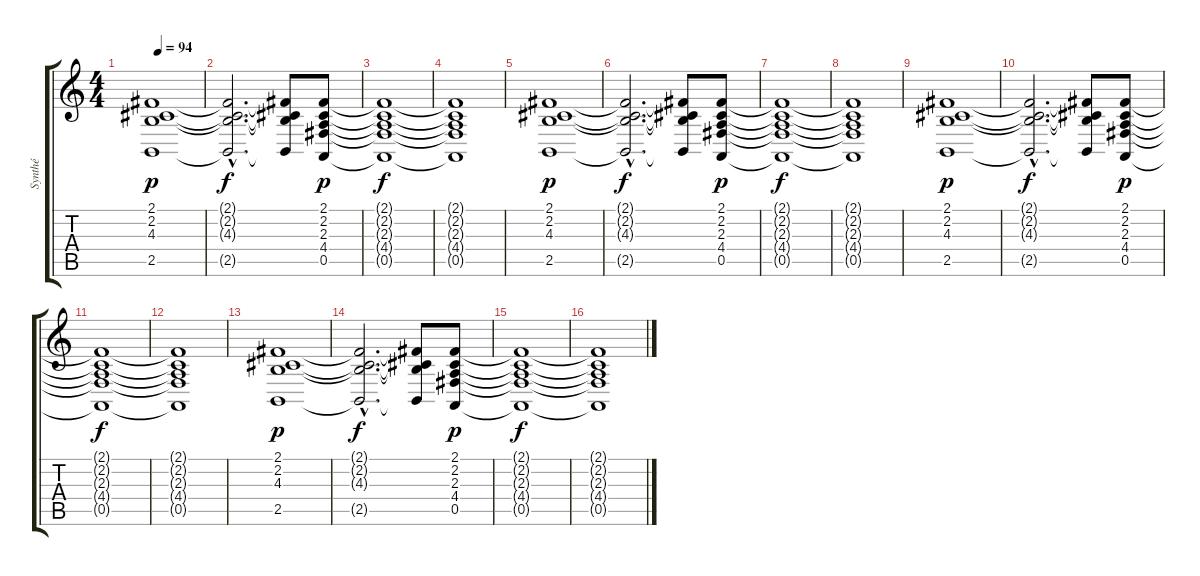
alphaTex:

\track ("Synthé" "Synthé") {instrument electricpiano2}
\staff {score tabs}
\tuning (E4 B3 G3 D3 A2 E2) {hide}
\ts (4 4)
\tempo 94
\clef g2
\ks c
(2.1 2.2 4.3 2.5).1{dy p} |
(2.1{hac t} 2.2{hac t} 4.3{hac t} 2.5{hac t}).2{d dy f} (2.1{t} 2.2{t} 4.3{t} 2.5{t}).8 (2.1 2.2 2.3 4.4 0.5).8{dy p} |
(2.1{t} 2.2{t} 2.3{t} 4.4{t} 0.5{t}).1{dy f} |
(2.1{t} 2.2{t} 2.3{t} 4.4{t} 0.5{t}).1 |
(2.1 2.2 4.3 2.5).1{dy p} |
(2.1{hac t} 2.2{hac t} 4.3{hac t} 2.5{hac t}).2{d dy f} (2.1{t} 2.2{t} 4.3{t} 2.5{t}).8 (2.1 2.2 2.3 4.4 0.5).8{dy p} |
(2.1{t} 2.2{t} 2.3{t} 4.4{t} 0.5{t}).1{dy f} |
(2.1{t} 2.2{t} 2.3{t} 4.4{t} 0.5{t}).1 |
(2.1 2.2 4.3 2.5).1{dy p} |
(2.1{hac t} 2.2{hac t} 4.3{hac t} 2.5{hac t}).2{d dy f} (2.1{t} 2.2{t} 4.3{t} 2.5{t}).8 (2.1 2.2 2.3 4.4 0.5).8{dy p} |
(2.1{t} 2.2{t} 2.3{t} 4.4{t} 0.5{t}).1{dy f} |
(2.1{t} 2.2{t} 2.3{t} 4.4{t} 0.5{t}).1 |
(2.1 2.2 4.3 2.5).1{dy p} |
(2.1{hac t} 2.2{hac t} 4.3{hac t} 2.5{hac t}).2{d dy f} (2.1{t} 2.2{t} 4.3{t} 2.5{t}).8 (2.1 2.2 2.3 4.4 0.5).8{dy p} |
(2.1{t} 2.2{t} 2.3{t} 4.4{t} 0.5{t}).1{dy f} |
(2.1{t} 2.2{t} 2.3{t} 4.4{t} 0.5{t}).1
